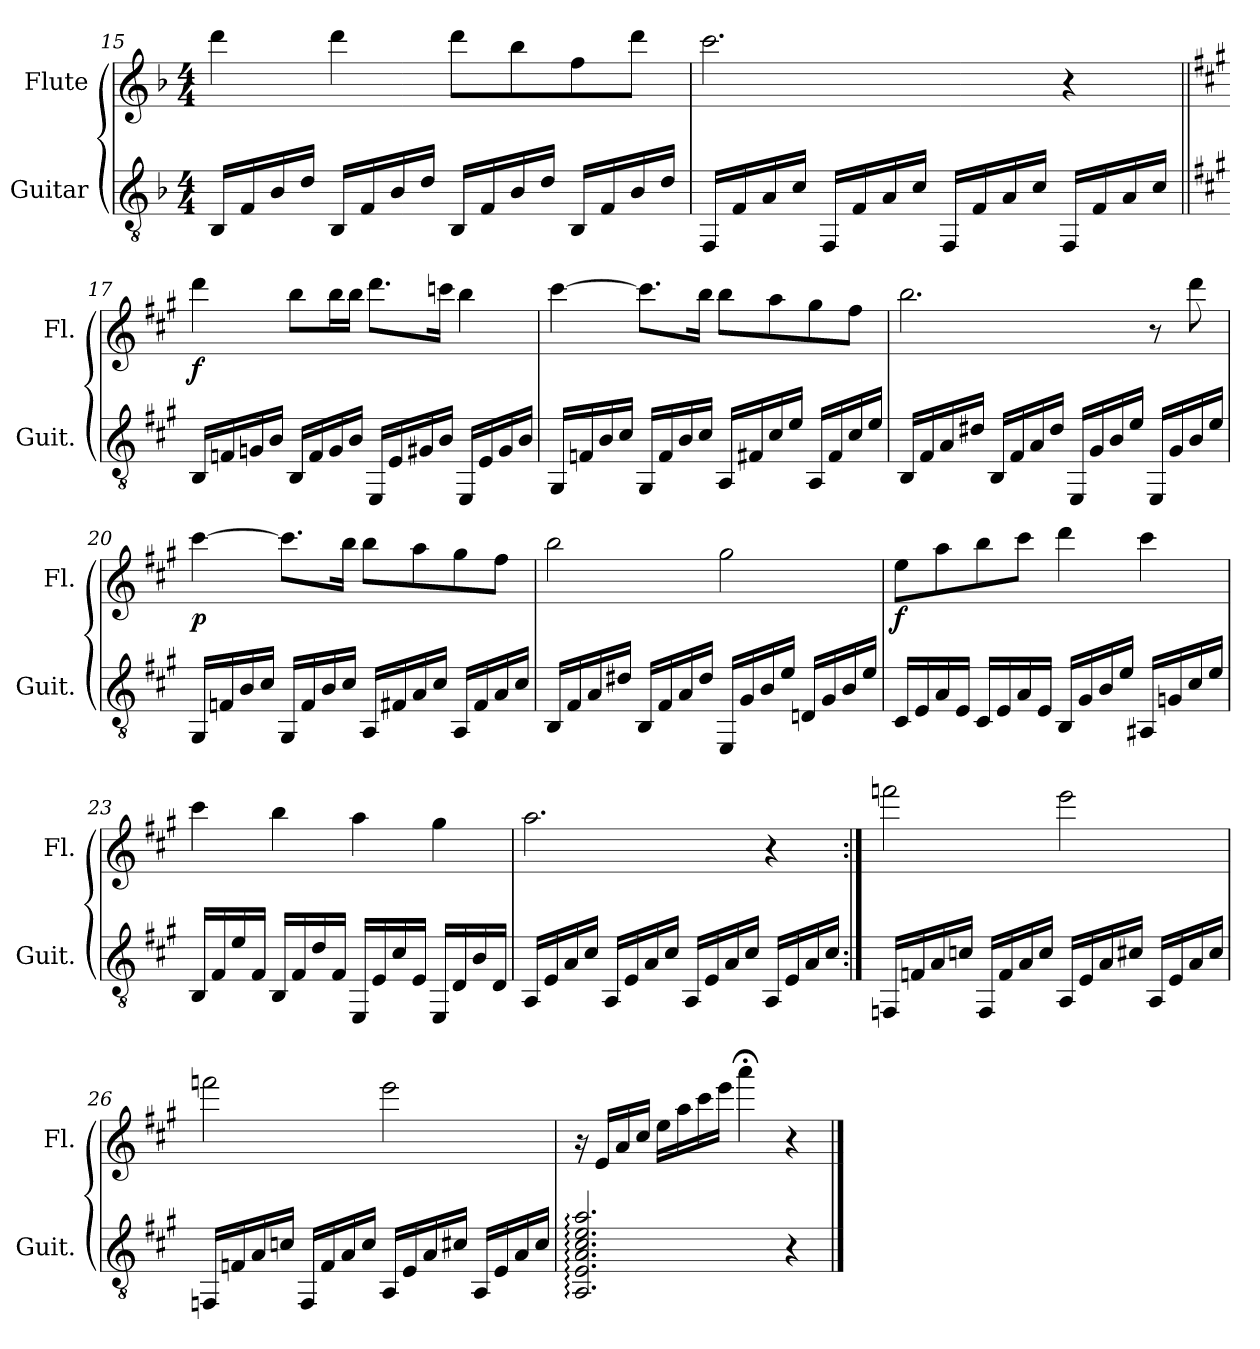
**kern	**kern	**dynam
*part2	*part1	*part1
*staff2	*staff1	*staff1
*I"Guitar	*I"Flute	*
*I'Guit.	*I'Fl.	*
*clefGv2	*clefG2	*
*k[b-]	*k[b-]	*
*M4/4	*M4/4	*
=15	=15	=15
16BB-/LL	4ddd\	.
16F/	.	.
16B-/	.	.
16d/JJ	.	.
16BB-/LL	4ddd\	.
16F/	.	.
16B-/	.	.
16d/JJ	.	.
16BB-/LL	8ddd\L	.
16F/	.	.
16B-/	8bb-\	.
16d/JJ	.	.
16BB-/LL	8ff\	.
16F/	.	.
16B-/	8ddd\J	.
16d/JJ	.	.
!!LO:LB:g=z
=16	=16	=16
16FF/LL	2.ccc\	.
16F/	.	.
16A/	.	.
16c/JJ	.	.
16FF/LL	.	.
16F/	.	.
16A/	.	.
16c/JJ	.	.
16FF/LL	.	.
16F/	.	.
16A/	.	.
16c/JJ	.	.
16FF/LL	4r	.
16F/	.	.
16A/	.	.
16c/JJ	.	.
=17||	=17||	=17||
*k[f#c#g#]	*k[f#c#g#]	*
!	!	!LO:DY:b
16BB/LL	4ddd\	f
16Fn/	.	.
16Gn/	.	.
16B/JJ	.	.
16BB/LL	8bb\L	.
16F/	.	.
16G/	16bb\L	.
16B/JJ	16bb\JJ	.
16EE/LL	8.ddd\L	.
16E/	.	.
16G#X/	.	.
16B/JJ	16cccn\Jk	.
16EE/LL	4bb\	.
16E/	.	.
16G#/	.	.
16B/JJ	.	.
!!LO:LB:g=z
=18	=18	=18
16GG#/LL	[4ccc#\	.
16Fn/	.	.
16B/	.	.
16c#/JJ	.	.
16GG#/LL	8.ccc#\L]	.
16F/	.	.
16B/	.	.
16c#/JJ	16bb\Jk	.
16AA/LL	8bb\L	.
16F#X/	.	.
16c#/	8aa\	.
16e/JJ	.	.
16AA/LL	8gg#\	.
16F#/	.	.
16c#/	8ff#\J	.
16e/JJ	.	.
=19	=19	=19
16BB/LL	2.bb\	.
16F#/	.	.
16A/	.	.
16d#X/JJ	.	.
16BB/LL	.	.
16F#/	.	.
16A/	.	.
16d#/JJ	.	.
16EE/LL	.	.
16G#/	.	.
16B/	.	.
16e/JJ	.	.
16EE/LL	8r	.
16G#/	.	.
16B/	8ddd\	.
16e/JJ	.	.
!!LO:LB:g=z
=20	=20	=20
!	!	!LO:DY:b
16GG#/LL	[4ccc#\	p
16Fn/	.	.
16B/	.	.
16c#/JJ	.	.
16GG#/LL	8.ccc#\L]	.
16F/	.	.
16B/	.	.
16c#/JJ	16bb\Jk	.
16AA/LL	8bb\L	.
16F#X/	.	.
16A/	8aa\	.
16c#/JJ	.	.
16AA/LL	8gg#\	.
16F#/	.	.
16A/	8ff#\J	.
16c#/JJ	.	.
=21	=21	=21
16BB/LL	2bb\	.
16F#/	.	.
16A/	.	.
16d#X/JJ	.	.
16BB/LL	.	.
16F#/	.	.
16A/	.	.
16d#/JJ	.	.
16EE/LL	2gg#\	.
16G#/	.	.
16B/	.	.
16e/JJ	.	.
16Dn/LL	.	.
16G#/	.	.
16B/	.	.
16e/JJ	.	.
!!LO:LB:g=z
=22	=22	=22
!	!	!LO:DY:b
16C#/LL	8ee\L	f
16E/	.	.
16A/	8aa\	.
16E/JJ	.	.
16C#/LL	8bb\	.
16E/	.	.
16A/	8ccc#\J	.
16E/JJ	.	.
16BB/LL	4ddd\	.
16G#/	.	.
16B/	.	.
16e/JJ	.	.
16AA#X/LL	4ccc#\	.
16Gn/	.	.
16c#/	.	.
16e/JJ	.	.
=23	=23	=23
16BB/LL	4ccc#\	.
16F#/	.	.
16e/	.	.
16F#/JJ	.	.
16BB/LL	4bb\	.
16F#/	.	.
16d/	.	.
16F#/JJ	.	.
16EE/LL	4aa\	.
16E/	.	.
16c#/	.	.
16E/JJ	.	.
16EE/LL	4gg#\	.
16D/	.	.
16B/	.	.
16D/JJ	.	.
!!LO:LB:g=z
=24	=24	=24
16AA/LL	2.aa\	.
16E/	.	.
16A/	.	.
16c#/JJ	.	.
16AA/LL	.	.
16E/	.	.
16A/	.	.
16c#/JJ	.	.
16AA/LL	.	.
16E/	.	.
16A/	.	.
16c#/JJ	.	.
16AA/LL	4r	.
16E/	.	.
16A/	.	.
16c#/JJ	.	.
=25:|!	=25:|!	=25:|!
16FFn/LL	2fffn\	.
16Fn/	.	.
16A/	.	.
16cn/JJ	.	.
16FF/LL	.	.
16F/	.	.
16A/	.	.
16c/JJ	.	.
16AA/LL	2eee\	.
16E/	.	.
16A/	.	.
16c#X/JJ	.	.
16AA/LL	.	.
16E/	.	.
16A/	.	.
16c#/JJ	.	.
!!LO:LB:g=z
=26	=26	=26
16FFn/LL	2fffn\	.
16Fn/	.	.
16A/	.	.
16cn/JJ	.	.
16FF/LL	.	.
16F/	.	.
16A/	.	.
16c/JJ	.	.
16AA/LL	2eee\	.
16E/	.	.
16A/	.	.
16c#X/JJ	.	.
16AA/LL	.	.
16E/	.	.
16A/	.	.
16c#/JJ	.	.
=27	=27	=27
2.AA/: 2.E/: 2.A/: 2.c#/: 2.e/: 2.a/:	16r	.
.	16e/LL	.
.	16a/	.
.	16cc#/JJ	.
.	16ee\LL	.
.	16aa\	.
.	16ccc#\	.
.	16eee\JJ	.
.	4aaa;<\	.
4r	4r	.
==	==	==
*-	*-	*-
